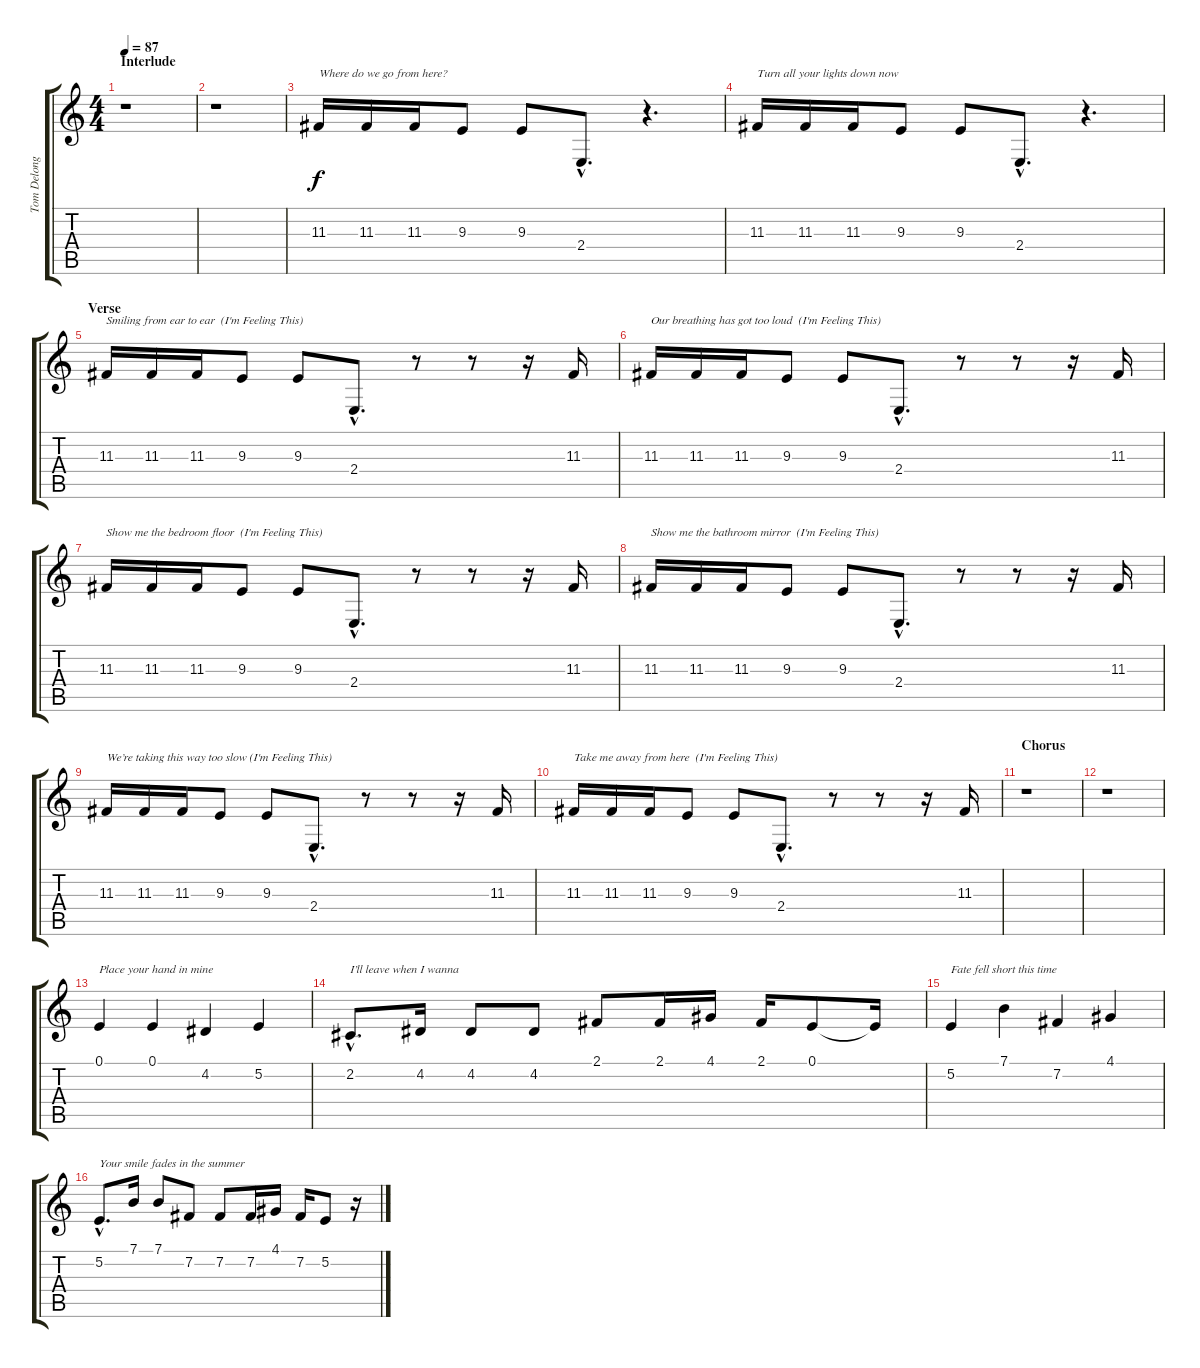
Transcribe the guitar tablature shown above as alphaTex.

\track ("Tom Delonge" "Tom Delong") {instrument lead2sawtooth}
\staff {score tabs}
\tuning (E4 B3 G3 D3 A2 E2) {hide}
\ts (4 4)
\section ("" "Interlude")
\tempo 87
\clef g2
\ks c
r.1{dy f} |
r.1 |
11.3.16{txt "Where do we go from here?"} 11.3.16 11.3.16 9.3.8 9.3.8 2.4{hac}.8{d} r.4{d} |
11.3.16{txt "Turn all your lights down now"} 11.3.16 11.3.16 9.3.8 9.3.8 2.4{hac}.8{d} r.4{d} |
\section ("" "Verse")
11.3.16{txt "Smiling from ear to ear  (I'm Feeling This)"} 11.3.16 11.3.16 9.3.8 9.3.8 2.4{hac}.8{d} r.8 r.8 r.16 11.3.16 |
11.3.16{txt "Our breathing has got too loud  (I'm Feeling This)"} 11.3.16 11.3.16 9.3.8 9.3.8 2.4{hac}.8{d} r.8 r.8 r.16 11.3.16 |
11.3.16{txt "Show me the bedroom floor  (I'm Feeling This)"} 11.3.16 11.3.16 9.3.8 9.3.8 2.4{hac}.8{d} r.8 r.8 r.16 11.3.16 |
11.3.16{txt "Show me the bathroom mirror  (I'm Feeling This)"} 11.3.16 11.3.16 9.3.8 9.3.8 2.4{hac}.8{d} r.8 r.8 r.16 11.3.16 |
11.3.16{txt "We’re taking this way too slow (I'm Feeling This)"} 11.3.16 11.3.16 9.3.8 9.3.8 2.4{hac}.8{d} r.8 r.8 r.16 11.3.16 |
11.3.16{txt "Take me away from here  (I'm Feeling This)"} 11.3.16 11.3.16 9.3.8 9.3.8 2.4{hac}.8{d} r.8 r.8 r.16 11.3.16 |
\section ("" "Chorus")
r.1 |
r.1 |
0.1.4{txt "Place your hand in mine" volume 8} 0.1.4 4.2.4 5.2.4 |
2.2{hac}.8{d txt "I’ll leave when I wanna"} 4.2.16 4.2.8 4.2.8 2.1.8 2.1.16 4.1.16 2.1.16 0.1.8 0.1{t}.16 |
5.2.4{txt "Fate fell short this time" volume 16 balance 16} 7.1.4 7.2.4 4.1.4 |
5.2{hac}.8{d txt "Your smile fades in the summer"} 7.1.16 7.1.8 7.2.8 7.2.8 7.2.16 4.1.16 7.2.16 5.2.8 r.16
